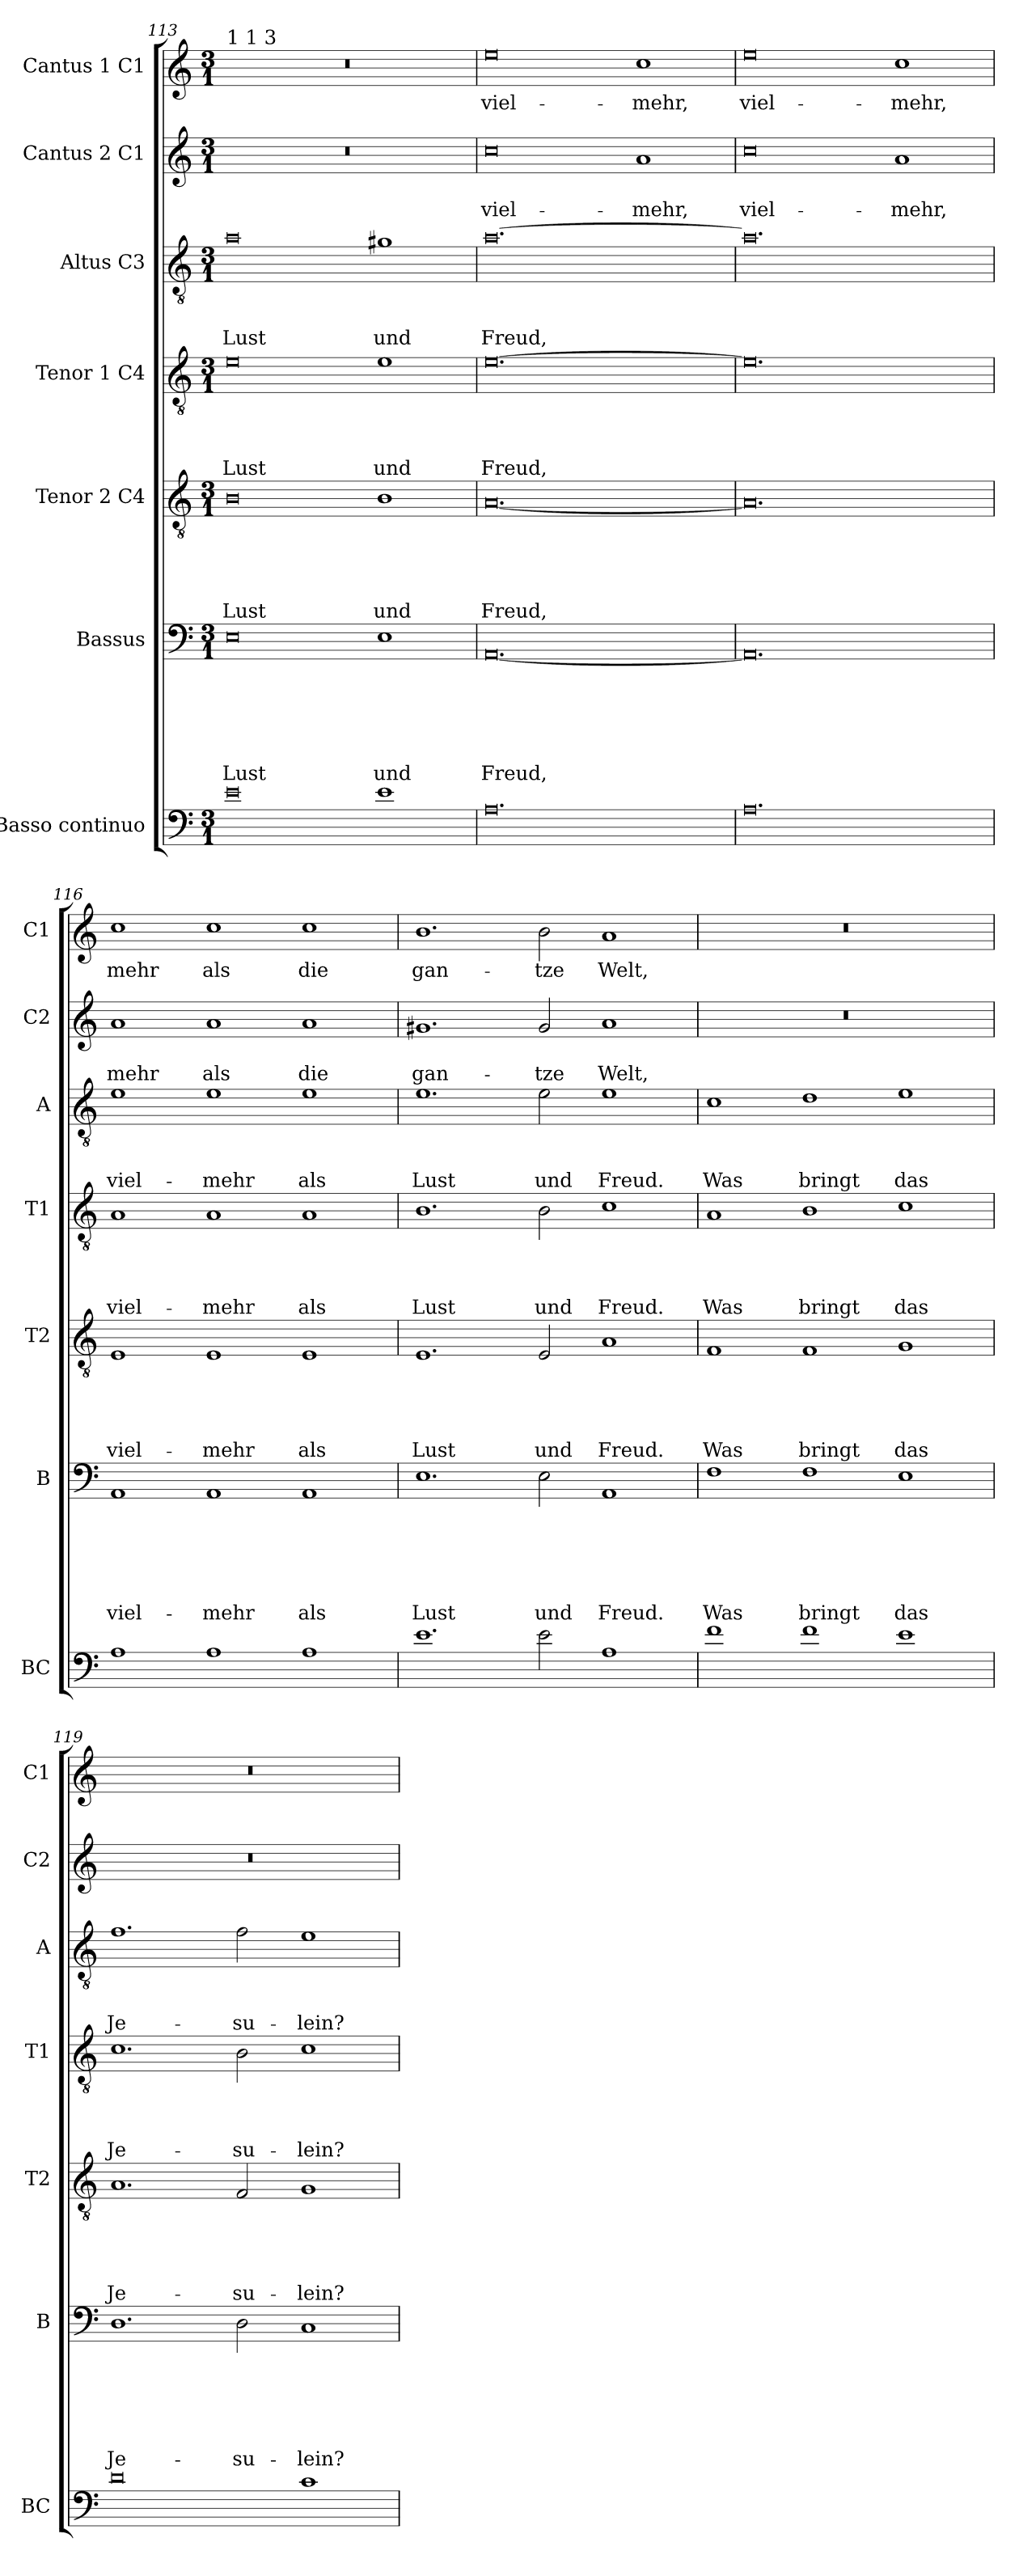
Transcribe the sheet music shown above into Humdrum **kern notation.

**kern	**kern	**text	**text	**text	**text	**text	**text	**kern	**text	**text	**text	**text	**text	**kern	**text	**text	**text	**text	**kern	**text	**text	**text	**kern	**text	**text	**kern	**text
*part7	*part6	*part6	*part6	*part6	*part6	*part6	*part6	*part5	*part5	*part5	*part5	*part5	*part5	*part4	*part4	*part4	*part4	*part4	*part3	*part3	*part3	*part3	*part2	*part2	*part2	*part1	*part1
*staff7	*staff6	*staff6	*staff6	*staff6	*staff6	*staff6	*staff6	*staff5	*staff5	*staff5	*staff5	*staff5	*staff5	*staff4	*staff4	*staff4	*staff4	*staff4	*staff3	*staff3	*staff3	*staff3	*staff2	*staff2	*staff2	*staff1	*staff1
*I"Basso continuo	*I"Bassus	*	*	*	*	*	*	*I"Tenor 2 C4	*	*	*	*	*	*I"Tenor 1 C4	*	*	*	*	*I"Altus C3	*	*	*	*I"Cantus 2 C1	*	*	*I"Cantus 1 C1	*
*I'BC	*I'B	*	*	*	*	*	*	*I'T2	*	*	*	*	*	*I'T1	*	*	*	*	*I'A	*	*	*	*I'C2	*	*	*I'C1	*
!!LO:LB:g=z
*clefF4	*clefF4	*	*	*	*	*	*	*clefGv2	*	*	*	*	*	*clefGv2	*	*	*	*	*clefGv2	*	*	*	*clefG2	*	*	*clefG2	*
*ITrd7c12	*	*	*	*	*	*	*	*	*	*	*	*	*	*	*	*	*	*	*	*	*	*	*	*	*	*	*
*k[]	*k[]	*	*	*	*	*	*	*k[]	*	*	*	*	*	*k[]	*	*	*	*	*k[]	*	*	*	*k[]	*	*	*k[]	*
*C:	*C:	*	*	*	*	*	*	*C:	*	*	*	*	*	*C:	*	*	*	*	*C:	*	*	*	*C:	*	*	*C:	*
*M3/1	*M3/1	*	*	*	*	*	*	*M3/1	*	*	*	*	*	*M3/1	*	*	*	*	*M3/1	*	*	*	*M3/1	*	*	*M3/1	*
=113	=113	=113	=113	=113	=113	=113	=113	=113	=113	=113	=113	=113	=113	=113	=113	=113	=113	=113	=113	=113	=113	=113	=113	=113	=113	=113	=113
!	!	!	!	!	!	!	!	!	!	!	!	!	!	!	!	!	!	!	!	!	!	!	!	!	!	!LO:TX:a:t=1 1 3	!
!	!	!	!	!	!	!	!LO:LY:b	!	!	!	!	!	!LO:LY:b	!	!	!	!	!LO:LY:b	!	!	!	!LO:LY:b	!LO:N:vis=1	!	!	!LO:N:vis=1	!
0E>	0E	.	.	.	.	.	Lust	0B	.	.	.	.	Lust	0e	.	.	.	Lust	0a	.	.	Lust	0.r	.	.	0.r	.
!	!	!	!	!	!	!	!LO:LY:b	!	!	!	!	!	!LO:LY:b	!	!	!	!	!LO:LY:b	!	!	!	!LO:LY:b	!	!	!	!	!
1E	1E	.	.	.	.	.	und	1B	.	.	.	.	und	1e	.	.	.	und	1g#X	.	.	und	.	.	.	.	.
=114	=114	=114	=114	=114	=114	=114	=114	=114	=114	=114	=114	=114	=114	=114	=114	=114	=114	=114	=114	=114	=114	=114	=114	=114	=114	=114	=114
!	!	!	!	!	!	!	!LO:LY:b	!	!	!	!	!	!LO:LY:b	!	!	!	!	!LO:LY:b	!	!	!	!LO:LY:b	!	!	!LO:LY:b	!	!LO:LY:b
0.AA	[<0.AA	.	.	.	.	.	Freud,	[<0.A	.	.	.	.	Freud,	[>0.e	.	.	.	Freud,	[>0.a	.	.	Freud,	0cc	.	viel-	0ee	viel-
!	!	!	!	!	!	!	!	!	!	!	!	!	!	!	!	!	!	!	!	!	!	!	!	!	!LO:LY:b	!	!LO:LY:b
.	.	.	.	.	.	.	.	.	.	.	.	.	.	.	.	.	.	.	.	.	.	.	1a	.	-mehr,	1cc	-mehr,
=115	=115	=115	=115	=115	=115	=115	=115	=115	=115	=115	=115	=115	=115	=115	=115	=115	=115	=115	=115	=115	=115	=115	=115	=115	=115	=115	=115
!	!	!	!	!	!	!	!	!	!	!	!	!	!	!	!	!	!	!	!	!	!	!	!	!	!LO:LY:b	!	!LO:LY:b
0.AA	0.AA]	.	.	.	.	.	.	0.A]	.	.	.	.	.	0.e]	.	.	.	.	0.a]	.	.	.	0cc	.	viel-	0ee	viel-
!	!	!	!	!	!	!	!	!	!	!	!	!	!	!	!	!	!	!	!	!	!	!	!	!	!LO:LY:b	!	!LO:LY:b
.	.	.	.	.	.	.	.	.	.	.	.	.	.	.	.	.	.	.	.	.	.	.	1a	.	-mehr,	1cc	-mehr,
=116	=116	=116	=116	=116	=116	=116	=116	=116	=116	=116	=116	=116	=116	=116	=116	=116	=116	=116	=116	=116	=116	=116	=116	=116	=116	=116	=116
!	!	!	!	!	!	!	!LO:LY:b	!	!	!	!	!	!LO:LY:b	!	!	!	!	!LO:LY:b	!	!	!	!LO:LY:b	!	!	!LO:LY:b	!	!LO:LY:b
1AA	1AA	.	.	.	.	.	viel-	1E	.	.	.	.	viel-	1A	.	.	.	viel-	1e	.	.	viel-	1a	.	mehr	1cc	mehr
!	!	!	!	!	!	!	!LO:LY:b	!	!	!	!	!	!LO:LY:b	!	!	!	!	!LO:LY:b	!	!	!	!LO:LY:b	!	!	!LO:LY:b	!	!LO:LY:b
1AA	1AA	.	.	.	.	.	-mehr	1E	.	.	.	.	-mehr	1A	.	.	.	-mehr	1e	.	.	-mehr	1a	.	als	1cc	als
!	!	!	!	!	!	!	!LO:LY:b	!	!	!	!	!	!LO:LY:b	!	!	!	!	!LO:LY:b	!	!	!	!LO:LY:b	!	!	!LO:LY:b	!	!LO:LY:b
1AA	1AA	.	.	.	.	.	als	1E	.	.	.	.	als	1A	.	.	.	als	1e	.	.	als	1a	.	die	1cc	die
=117	=117	=117	=117	=117	=117	=117	=117	=117	=117	=117	=117	=117	=117	=117	=117	=117	=117	=117	=117	=117	=117	=117	=117	=117	=117	=117	=117
!	!	!	!	!	!	!	!LO:LY:b	!	!	!	!	!	!LO:LY:b	!	!	!	!	!LO:LY:b	!	!	!	!LO:LY:b	!	!	!LO:LY:b	!	!LO:LY:b
1.E	1.E	.	.	.	.	.	Lust	1.E	.	.	.	.	Lust	1.B	.	.	.	Lust	1.e	.	.	Lust	1.g#X	.	gan-	1.b	gan-
!	!	!	!	!	!	!	!LO:LY:b	!	!	!	!	!	!LO:LY:b	!	!	!	!	!LO:LY:b	!	!	!	!LO:LY:b	!	!	!LO:LY:b	!	!LO:LY:b
2E\	2E\	.	.	.	.	.	und	2E/	.	.	.	.	und	2B\	.	.	.	und	2e\	.	.	und	2g#/	.	-tze	2b\	-tze
!	!	!	!	!	!	!	!LO:LY:b	!	!	!	!	!	!LO:LY:b	!	!	!	!	!LO:LY:b	!	!	!	!LO:LY:b	!	!	!LO:LY:b	!	!LO:LY:b
1AA	1AA	.	.	.	.	.	Freud.	1A	.	.	.	.	Freud.	1c	.	.	.	Freud.	1e	.	.	Freud.	1a	.	Welt,	1a	Welt,
=118	=118	=118	=118	=118	=118	=118	=118	=118	=118	=118	=118	=118	=118	=118	=118	=118	=118	=118	=118	=118	=118	=118	=118	=118	=118	=118	=118
!	!	!	!	!	!	!	!LO:LY:b	!	!	!	!	!	!LO:LY:b	!	!	!	!	!LO:LY:b	!	!	!	!LO:LY:b	!LO:N:vis=1	!	!	!LO:N:vis=1	!
1F	1F	.	.	.	.	.	Was	1F	.	.	.	.	Was	1A	.	.	.	Was	1c	.	.	Was	0.r	.	.	0.r	.
!	!	!	!	!	!	!	!LO:LY:b	!	!	!	!	!	!LO:LY:b	!	!	!	!	!LO:LY:b	!	!	!	!LO:LY:b	!	!	!	!	!
1F	1F	.	.	.	.	.	bringt	1F	.	.	.	.	bringt	1B	.	.	.	bringt	1d	.	.	bringt	.	.	.	.	.
!	!	!	!	!	!	!	!LO:LY:b	!	!	!	!	!	!LO:LY:b	!	!	!	!	!LO:LY:b	!	!	!	!LO:LY:b	!	!	!	!	!
1E>	1E	.	.	.	.	.	das	1G	.	.	.	.	das	1c	.	.	.	das	1e	.	.	das	.	.	.	.	.
=119	=119	=119	=119	=119	=119	=119	=119	=119	=119	=119	=119	=119	=119	=119	=119	=119	=119	=119	=119	=119	=119	=119	=119	=119	=119	=119	=119
!	!	!	!	!	!	!	!LO:LY:b	!	!	!	!	!	!LO:LY:b	!	!	!	!	!LO:LY:b	!	!	!	!LO:LY:b	!LO:N:vis=1	!	!	!LO:N:vis=1	!
0D	1.D	.	.	.	.	.	Je-	1.A	.	.	.	.	Je-	1.c	.	.	.	Je-	1.f	.	.	Je-	0.r	.	.	0.r	.
!	!	!	!	!	!	!	!LO:LY:b	!	!	!	!	!	!LO:LY:b	!	!	!	!	!LO:LY:b	!	!	!	!LO:LY:b	!	!	!	!	!
.	2D\	.	.	.	.	.	-su-	2F/	.	.	.	.	-su-	2B\	.	.	.	-su-	2f\	.	.	-su-	.	.	.	.	.
!	!	!	!	!	!	!	!LO:LY:b:rj	!	!	!	!	!	!LO:LY:b:rj	!	!	!	!	!LO:LY:b:rj	!	!	!	!LO:LY:b:rj	!	!	!	!	!
1C	1C	.	.	.	.	.	-lein?	1G	.	.	.	.	-lein?	1c	.	.	.	-lein?	1e	.	.	-lein?	.	.	.	.	.
=	=	=	=	=	=	=	=	=	=	=	=	=	=	=	=	=	=	=	=	=	=	=	=	=	=	=	=
*-	*-	*-	*-	*-	*-	*-	*-	*-	*-	*-	*-	*-	*-	*-	*-	*-	*-	*-	*-	*-	*-	*-	*-	*-	*-	*-	*-
